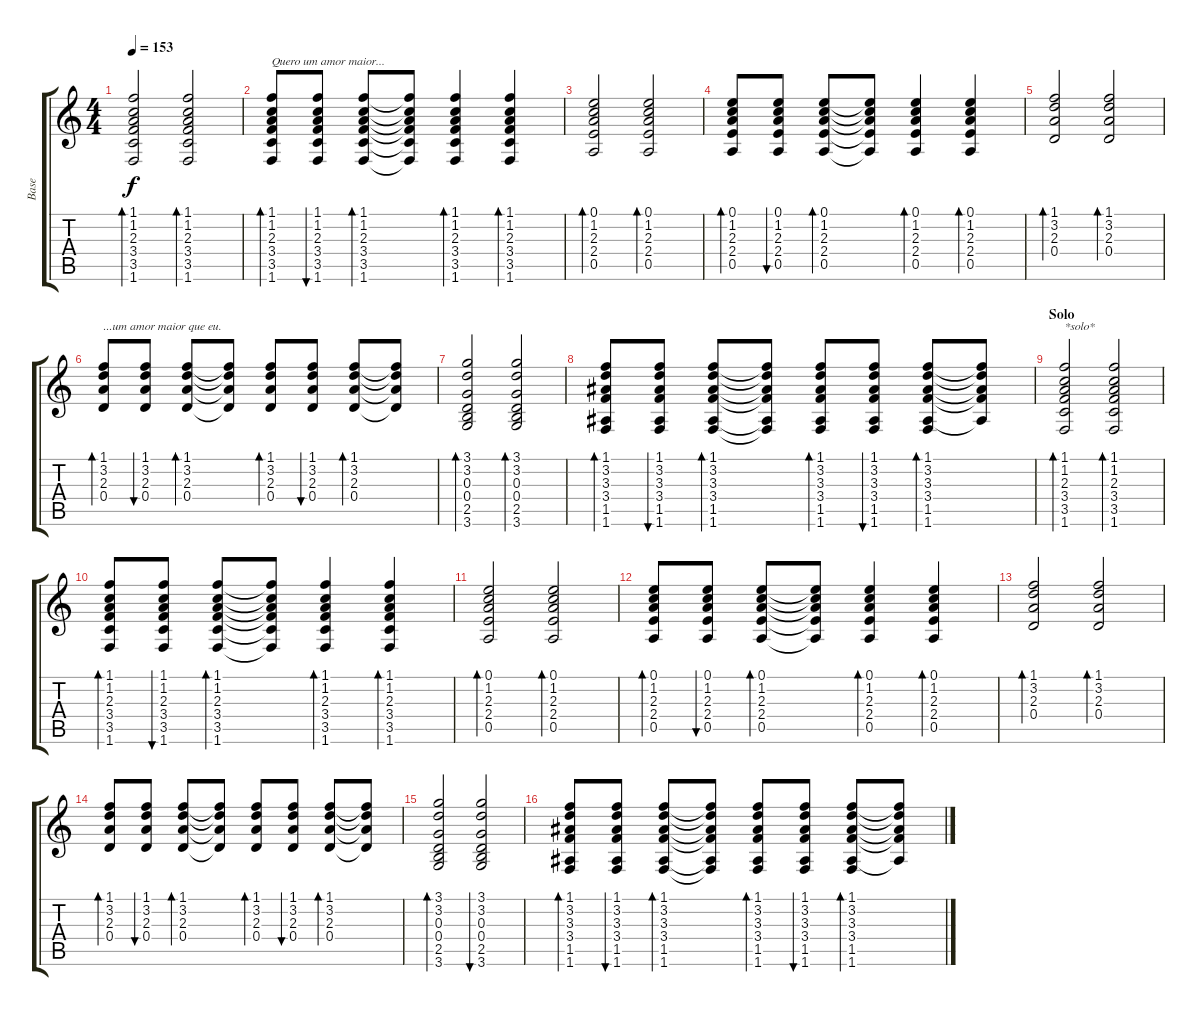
\track ("Base" "Base") {instrument acousticguitarsteel}
\staff {score tabs}
\tuning (E4 B3 G3 D3 A2 E2) {hide}
\ts (4 4)
\tempo 153
\clef g2
\ks c
(1.1 1.2 2.3 3.4 3.5 1.6).2{bd 60 dy f} (1.1 1.2 2.3 3.4 3.5 1.6).2{bd 60} |
(1.1 1.2 2.3 3.4 3.5 1.6).8{bd 60 txt "Quero um amor maior..."} (1.1 1.2 2.3 3.4 3.5 1.6).8{bu 60} (1.1 1.2 2.3 3.4 3.5 1.6).8{bd 60} (1.1{t} 1.2{t} 2.3{t} 3.4{t} 3.5{t} 1.6{t}).8 (1.1 1.2 2.3 3.4 3.5 1.6).4{bd 60} (1.1 1.2 2.3 3.4 3.5 1.6).4{bd 60} |
(0.1 1.2 2.3 2.4 0.5).2{bd 60} (0.1 1.2 2.3 2.4 0.5).2{bd 60} |
(0.1 1.2 2.3 2.4 0.5).8{bd 60} (0.1 1.2 2.3 2.4 0.5).8{bu 60} (0.1 1.2 2.3 2.4 0.5).8{bd 60} (0.1{t} 1.2{t} 2.3{t} 2.4{t} 0.5{t}).8 (0.1 1.2 2.3 2.4 0.5).4{bd 60} (0.1 1.2 2.3 2.4 0.5).4{bd 60} |
(1.1 3.2 2.3 0.4).2{bd 60} (1.1 3.2 2.3 0.4).2{bd 60} |
(1.1 3.2 2.3 0.4).8{bd 60 txt "...um amor maior que eu."} (1.1 3.2 2.3 0.4).8{bu 60} (1.1 3.2 2.3 0.4).8{bd 60} (1.1{t} 3.2{t} 2.3{t} 0.4{t}).8 (1.1 3.2 2.3 0.4).8{bd 60} (1.1 3.2 2.3 0.4).8{bu 60} (1.1 3.2 2.3 0.4).8{bd 60} (1.1{t} 3.2{t} 2.3{t} 0.4{t}).8 |
(3.1 3.2 0.3 0.4 2.5 3.6).2{bd 60} (3.1 3.2 0.3 0.4 2.5 3.6).2{bd 60} |
(1.1 3.2 3.3 3.4 1.5 1.6).8{bd 60} (1.1 3.2 3.3 3.4 1.5 1.6).8{bu 60} (1.1 3.2 3.3 3.4 1.5 1.6).8{bd 60} (1.1{t} 3.2{t} 3.3{t} 3.4{t} 1.5{t} 1.6{t}).8 (1.1 3.2 3.3 3.4 1.5 1.6).8{bd 60} (1.1 3.2 3.3 3.4 1.5 1.6).8{bu 60} (1.1 3.2 3.3 3.4 1.5 1.6).8{bd 60} (1.1{t} 3.2{t} 3.3{t} 3.4{t} 1.5{t}).8 |
\section ("" "Solo")
(1.1 1.2 2.3 3.4 3.5 1.6).2{bd 60 txt "*solo*"} (1.1 1.2 2.3 3.4 3.5 1.6).2{bd 60} |
(1.1 1.2 2.3 3.4 3.5 1.6).8{bd 60} (1.1 1.2 2.3 3.4 3.5 1.6).8{bu 60} (1.1 1.2 2.3 3.4 3.5 1.6).8{bd 60} (1.1{t} 1.2{t} 2.3{t} 3.4{t} 3.5{t} 1.6{t}).8 (1.1 1.2 2.3 3.4 3.5 1.6).4{bd 60} (1.1 1.2 2.3 3.4 3.5 1.6).4{bd 60} |
(0.1 1.2 2.3 2.4 0.5).2{bd 60} (0.1 1.2 2.3 2.4 0.5).2{bd 60} |
(0.1 1.2 2.3 2.4 0.5).8{bd 60} (0.1 1.2 2.3 2.4 0.5).8{bu 60} (0.1 1.2 2.3 2.4 0.5).8{bd 60} (0.1{t} 1.2{t} 2.3{t} 2.4{t} 0.5{t}).8 (0.1 1.2 2.3 2.4 0.5).4{bd 60} (0.1 1.2 2.3 2.4 0.5).4{bd 60} |
(1.1 3.2 2.3 0.4).2{bd 60} (1.1 3.2 2.3 0.4).2{bd 60} |
(1.1 3.2 2.3 0.4).8{bd 60} (1.1 3.2 2.3 0.4).8{bu 60} (1.1 3.2 2.3 0.4).8{bd 60} (1.1{t} 3.2{t} 2.3{t} 0.4{t}).8 (1.1 3.2 2.3 0.4).8{bd 60} (1.1 3.2 2.3 0.4).8{bu 60} (1.1 3.2 2.3 0.4).8{bd 60} (1.1{t} 3.2{t} 2.3{t} 0.4{t}).8 |
(3.1 3.2 0.3 0.4 2.5 3.6).2{bd 60} (3.1 3.2 0.3 0.4 2.5 3.6).2{bu 60} |
(1.1 3.2 3.3 3.4 1.5 1.6).8{bd 60} (1.1 3.2 3.3 3.4 1.5 1.6).8{bu 60} (1.1 3.2 3.3 3.4 1.5 1.6).8{bd 60} (1.1{t} 3.2{t} 3.3{t} 3.4{t} 1.5{t} 1.6{t}).8 (1.1 3.2 3.3 3.4 1.5 1.6).8{bd 60} (1.1 3.2 3.3 3.4 1.5 1.6).8{bu 60} (1.1 3.2 3.3 3.4 1.5 1.6).8{bd 60} (1.1{t} 3.2{t} 3.3{t} 3.4{t} 1.5{t}).8
